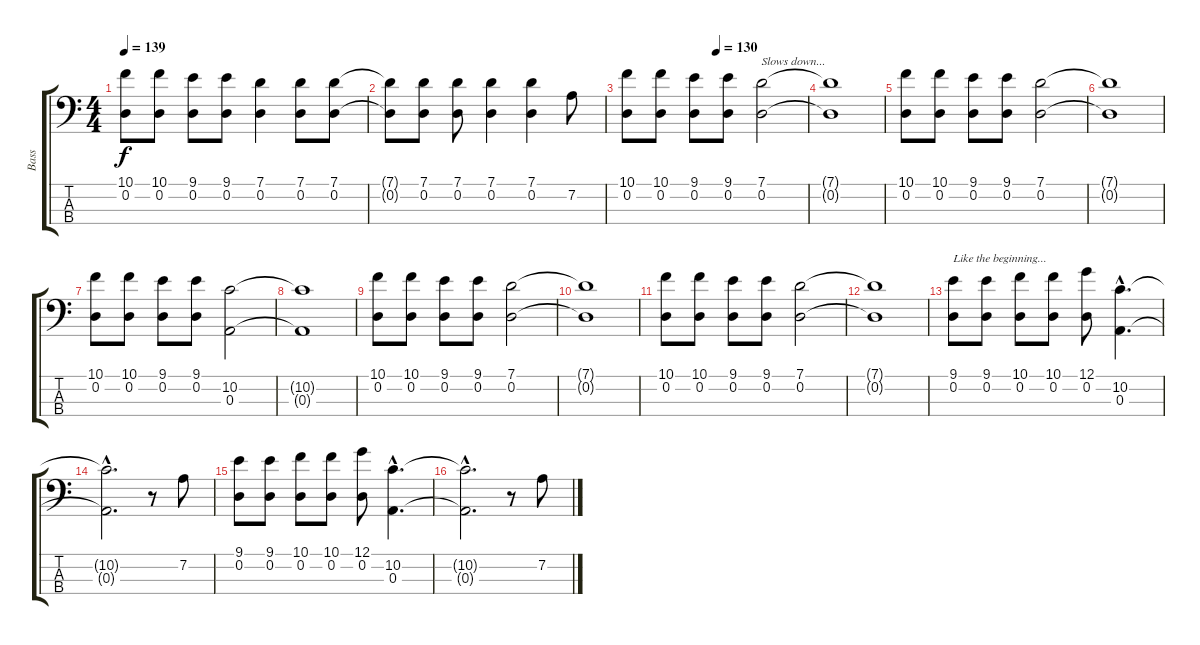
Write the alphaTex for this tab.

\track ("Bass" "Bass") {instrument electricbasspick}
\staff {score tabs}
\tuning (G2 D2 A1 E1) {hide}
\ts (4 4)
\tempo 139
\clef f4
\ks c
(10.1 0.2).8{dy f} (10.1 0.2).8 (9.1 0.2).8 (9.1 0.2).8 (7.1 0.2).4 (7.1 0.2).8 (7.1 0.2).8 |
(7.1{t} 0.2{t}).8 (7.1 0.2).8 (7.1 0.2).8 (7.1 0.2).4 (7.1 0.2).4 7.2.8 |
\tempo (130 0.5)
(10.1 0.2).8 (10.1 0.2).8 (9.1 0.2).8 (9.1 0.2).8 (7.1 0.2).2{txt "Slows down..." volume 12} |
(7.1{t} 0.2{t}).1 |
(10.1 0.2).8 (10.1 0.2).8 (9.1 0.2).8 (9.1 0.2).8 (7.1 0.2).2 |
(7.1{t} 0.2{t}).1 |
(10.1 0.2).8 (10.1 0.2).8 (9.1 0.2).8 (9.1 0.2).8 (10.2 0.3).2 |
(10.2{t} 0.3{t}).1 |
(10.1 0.2).8 (10.1 0.2).8 (9.1 0.2).8 (9.1 0.2).8 (7.1 0.2).2 |
(7.1{t} 0.2{t}).1 |
(10.1 0.2).8 (10.1 0.2).8 (9.1 0.2).8 (9.1 0.2).8 (7.1 0.2).2 |
(7.1{t} 0.2{t}).1 |
(9.1 0.2).8{txt "Like the beginning..."} (9.1 0.2).8 (10.1 0.2).8 (10.1 0.2).8 (12.1 0.2).8 (10.2{hac} 0.3{hac}).4{d} |
(10.2{hac t} 0.3{hac t}).2{d} r.8 7.2.8 |
(9.1 0.2).8 (9.1 0.2).8 (10.1 0.2).8 (10.1 0.2).8 (12.1 0.2).8 (10.2 0.3{hac}).4{d} |
(10.2{hac t} 0.3{hac t}).2{d} r.8 7.2.8
